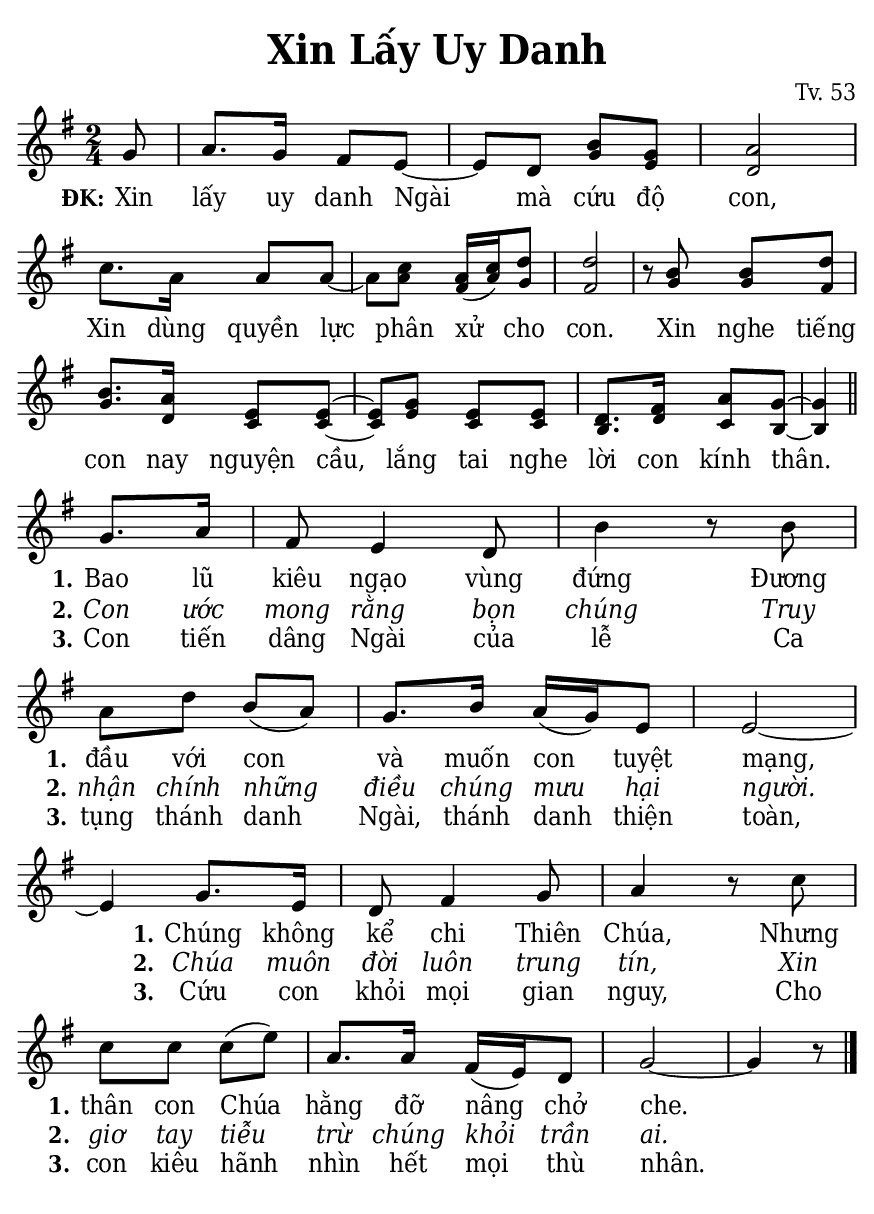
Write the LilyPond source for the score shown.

% Cài đặt chung\
\version "2.22.1"
\include "english.ly"

\header {
  title = \markup { \fontsize #1 "Xin Lấy Uy Danh" }
  composer = "Tv. 53"
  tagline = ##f
}

% mã nguồn cho những chức năng chưa hỗ trợ trong phiên bản lilypond hiện tại
% cung cấp bởi cộng đồng lilypond khi gửi email đến lilypond-user@gnu.org
% Đổi kích thước nốt cho bè phụ
notBePhu =
#(define-music-function (font-size music) (number? ly:music?)
   (for-some-music
     (lambda (m)
       (if (music-is-of-type? m 'rhythmic-event)
           (begin
             (set! (ly:music-property m 'tweaks)
                   (cons `(font-size . ,font-size)
                         (ly:music-property m 'tweaks)))
             #t)
           #f))
     music)
   music)

% in số phiên khúc trên mỗi dòng
#(define (add-grob-definition grob-name grob-entry)
     (set! all-grob-descriptions
           (cons ((@@ (lily) completize-grob-entry)
                  (cons grob-name grob-entry))
                 all-grob-descriptions)))

#(add-grob-definition
    'StanzaNumberSpanner
    `((direction . ,LEFT)
      (font-series . bold)
      (padding . 1.0)
      (side-axis . ,X)
      (stencil . ,ly:text-interface::print)
      (X-offset . ,ly:side-position-interface::x-aligned-side)
      (Y-extent . ,grob::always-Y-extent-from-stencil)
      (meta . ((class . Spanner)
               (interfaces . (font-interface
                              side-position-interface
                              stanza-number-interface
                              text-interface))))))

\layout {
    \context {
      \Global
      \grobdescriptions #all-grob-descriptions
    }
    \context {
      \Score
      \remove Stanza_number_align_engraver
      \consists
        #(lambda (context)
           (let ((texts '())
                 (syllables '()))
             (make-engraver
              (acknowledgers
               ((stanza-number-interface engraver grob source-engraver)
                  (set! texts (cons grob texts)))
               ((lyric-syllable-interface engraver grob source-engraver)
                  (set! syllables (cons grob syllables))))
              ((stop-translation-timestep engraver)
                 (for-each
                  (lambda (text)
                    (for-each
                     (lambda (syllable)
                       (ly:pointer-group-interface::add-grob
                        text
                        'side-support-elements
                        syllable))
                     syllables))
                  texts)
                 (set! syllables '())))))
    }
    \context {
      \Lyrics
      \remove Stanza_number_engraver
      \consists
        #(lambda (context)
           (let ((text #f)
                 (last-stanza #f))
             (make-engraver
              ((process-music engraver)
                 (let ((stanza (ly:context-property context 'stanza #f)))
                   (if (and stanza (not (equal? stanza last-stanza)))
                       (let ((column (ly:context-property context
'currentCommandColumn)))
                         (set! last-stanza stanza)
                         (if text
                             (ly:spanner-set-bound! text RIGHT column))
                         (set! text (ly:engraver-make-grob engraver
'StanzaNumberSpanner '()))
                         (ly:grob-set-property! text 'text stanza)
                         (ly:spanner-set-bound! text LEFT column)))))
              ((finalize engraver)
                 (if text
                     (let ((column (ly:context-property context
'currentCommandColumn)))
                       (ly:spanner-set-bound! text RIGHT column)))))))
      \override StanzaNumberSpanner.horizon-padding = 10000
    }
}

stanzaReminderOff =
  \temporary \override StanzaNumberSpanner.after-line-breaking =
     #(lambda (grob)
        ;; Can be replaced with (not (first-broken-spanner? grob)) in 2.23.
        (if (let ((siblings (ly:spanner-broken-into (ly:grob-original grob))))
              (and (pair? siblings)
                   (not (eq? grob (car siblings)))))
            (ly:grob-suicide! grob)))

stanzaReminderOn = \undo \stanzaReminderOff
% kết thúc mã nguồn

% Nhạc phiên khúc
nhacPhienKhucSop = \relative c'' {
  \partial 8 g8 |
  a8. g16 fs8 e ~ |
  e d b' g |
  a2 |
  c8. a16 a8 a ~ |
  a c a16 (c) d8 |
  d2 |
  r8 b b d |
  b8. a16 e8 e ~ |
  e g e e |
  d8. fs16 a8 g ~ |
  g4 \bar "||" \break
  
  g8. a16 |
  fs8 e4 d8 |
  b'4 r8 b |
  a d b (a) |
  g8. b16 a (g) e8 |
  e2 ~ |
  e4 g8. e16 |
  d8 fs4 g8 |
  a4 r8 c |
  c c c (e) |
  a,8. a16 fs (e) d8 |
  g2 ~ |
  g4 r8 \bar "|."
}

nhacPhienKhucAlto = \relative c'' {
  g8 |
  a8. g16 fs8 e ~ |
  e d g e |
  d2 |
  c'8. a16 a8 a ~ |
  a a fs16 (a) g8 |
  fs2 |
  r8 g g fs |
  g8. d16 c8 c ~ |
  c e c c |
  b8. d16 c8 b ~ |
  b4
}

% Lời phiên khúc
loiPhienKhucSop = \lyrics {
  \stanzaReminderOff
  \set stanza = "ĐK:"
  Xin lấy uy danh Ngài mà cứu độ con,
  Xin dùng quyền lực phân xử cho con.
  Xin nghe tiếng con nay nguyện cầu,
  lắng tai nghe lời con kính thân.
  \stanzaReminderOn
  <<
    {
      \set stanza = "1."
      Bao lũ kiêu ngạo vùng đứng
      Đương đầu với con và muốn con tuyệt mạng,
      Chúng không kể chi Thiên Chúa,
      Nhưng thân con Chúa hằng đỡ nâng chở che.
    }
    \new Lyrics {
	    \set associatedVoice = "beSop"
	    \set stanza = "2."
      \override Lyrics.LyricText.font-shape = #'italic
	    Con ước mong rằng bọn chúng
	    Truy nhận chính những điều chúng mưu hại người.
	    Chúa muôn đời luôn trung tín,
	    Xin giơ tay tiễu trừ chúng khỏi trần ai.
    }
    \new Lyrics {
	    \set associatedVoice = "beSop"
	    \set stanza = "3."
	    Con tiến dâng Ngài của lễ
	    Ca tụng thánh danh Ngài,
	    thánh danh thiện toàn,
	    Cứu con khỏi mọi gian nguy,
	    Cho con kiêu hãnh nhìn hết mọi thù nhân.
    }
  >>
}

% Dàn trang
\paper {
  #(set-paper-size "a5")
  top-margin = 3\mm
  bottom-margin = 3\mm
  left-margin = 3\mm
  right-margin = 3\mm
  indent = #0
  #(define fonts
	 (make-pango-font-tree "Deja Vu Serif Condensed"
	 		       "Deja Vu Serif Condensed"
			       "Deja Vu Serif Condensed"
			       (/ 20 20)))
  print-page-number = ##f
  page-count = 1
  system-system-spacing = #'((basic-distance . 0.1) (padding . 2))
}

TongNhip = {
  \key g \major \time 2/4
  \set Timing.beamExceptions = #'()
  \set Timing.baseMoment = #(ly:make-moment 1/4)
}

\score {
  \new ChoirStaff <<
    \new Staff \with {
        \consists "Merge_rests_engraver"
        printPartCombineTexts = ##f
      }
      <<
      \new Voice \TongNhip \partCombine 
        \nhacPhienKhucSop
        \notBePhu -1 { \nhacPhienKhucAlto }
      \new NullVoice = beSop \nhacPhienKhucSop
      \new Lyrics \lyricsto beSop \loiPhienKhucSop
      >>
  >>
  \layout {
    \override Lyrics.LyricSpace.minimum-distance = #2
    \override Score.BarNumber.break-visibility = ##(#f #f #f)
    \override Score.SpacingSpanner.uniform-stretching = ##t
  } 
}
